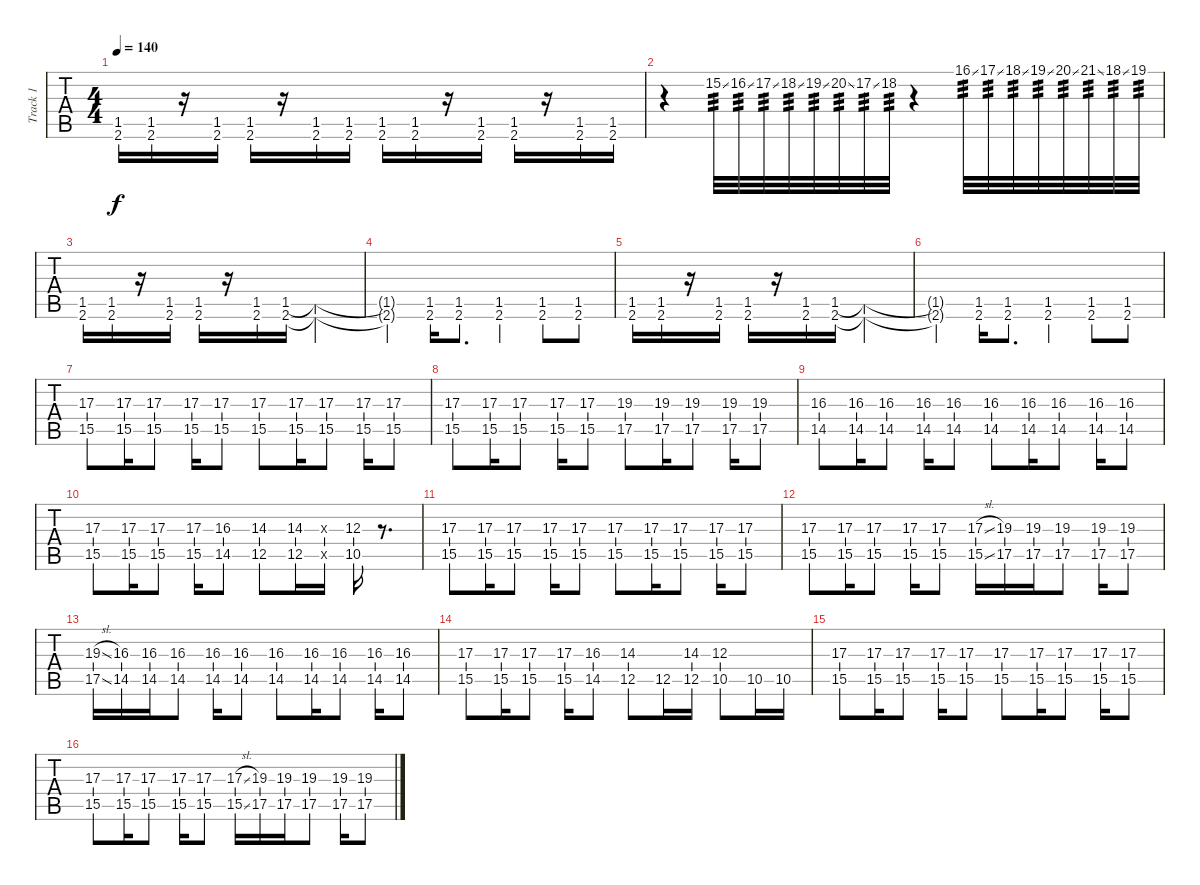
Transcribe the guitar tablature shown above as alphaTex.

\track ("Track 1" "Track 1") {instrument distortionguitar}
\staff {tabs}
\tuning (Db4 Ab3 E3 B2 Gb2 B1) {hide}
\ts (4 4)
\tempo 140
\clef g2
\ks c
(1.5 2.6).16{dy f} (1.5 2.6).16 r.16 (1.5 2.6).16 (1.5 2.6).16 r.16 (1.5 2.6).16 (1.5 2.6).16 (1.5 2.6).16 (1.5 2.6).16 r.16 (1.5 2.6).16 (1.5 2.6).16 r.16 (1.5 2.6).16 (1.5 2.6).16 |
r.4 15.2{ss}.32{tp 3} 16.2{ss}.32{tp 3} 17.2{ss}.32{tp 3} 18.2{ss}.32{tp 3} 19.2{ss}.32{tp 3} 20.2{ss}.32{tp 3} 17.2{ss}.32{tp 3} 18.2.32{tp 3} r.4 16.1{ss}.32{tp 3} 17.1{ss}.32{tp 3} 18.1{ss}.32{tp 3} 19.1{ss}.32{tp 3} 20.1{ss}.32{tp 3} 21.1{ss}.32{tp 3} 18.1{ss}.32{tp 3} 19.1.32{tp 3} |
(1.5 2.6).16 (1.5 2.6).16 r.16 (1.5 2.6).16 (1.5 2.6).16 r.16 (1.5 2.6).16 (1.5 2.6).16 (1.5{t} 2.6{t}).2 |
(1.5{t} 2.6{t}).4 (1.5 2.6).16 (1.5 2.6).8{d} (1.5 2.6).4 (1.5 2.6).8 (1.5 2.6).8 |
(1.5 2.6).16 (1.5 2.6).16 r.16 (1.5 2.6).16 (1.5 2.6).16 r.16 (1.5 2.6).16 (1.5 2.6).16 (1.5{t} 2.6{t}).2 |
(1.5{t} 2.6{t}).4 (1.5 2.6).16 (1.5 2.6).8{d} (1.5 2.6).4 (1.5 2.6).8 (1.5 2.6).8 |
(17.3 15.5).8 (17.3 15.5).16 (17.3 15.5).8 (17.3 15.5).16 (17.3 15.5).8 (17.3 15.5).8 (17.3 15.5).16 (17.3 15.5).8 (17.3 15.5).16 (17.3 15.5).8 |
(17.3 15.5).8 (17.3 15.5).16 (17.3 15.5).8 (17.3 15.5).16 (17.3 15.5).8 (19.3 17.5).8 (19.3 17.5).16 (19.3 17.5).8 (19.3 17.5).16 (19.3 17.5).8 |
(16.3 14.5).8 (16.3 14.5).16 (16.3 14.5).8 (16.3 14.5).16 (16.3 14.5).8 (16.3 14.5).8 (16.3 14.5).16 (16.3 14.5).8 (16.3 14.5).16 (16.3 14.5).8 |
(17.3 15.5).8 (17.3 15.5).16 (17.3 15.5).8 (17.3 15.5).16 (16.3 14.5).8 (14.3 12.5).8 (14.3 12.5).16 (0.3{x} 0.5{x}).16 (12.3 10.5).16 r.8{d} |
(17.3 15.5).8 (17.3 15.5).16 (17.3 15.5).8 (17.3 15.5).16 (17.3 15.5).8 (17.3 15.5).8 (17.3 15.5).16 (17.3 15.5).8 (17.3 15.5).16 (17.3 15.5).8 |
(17.3 15.5).8 (17.3 15.5).16 (17.3 15.5).8 (17.3 15.5).16 (17.3 15.5).8 (17.3{sl} 15.5{sl}).16 (19.3 17.5).16 (19.3 17.5).16 (19.3 17.5).8 (19.3 17.5).16 (19.3 17.5).8 |
(19.3{sl} 17.5{sl}).16 (16.3 14.5).16 (16.3 14.5).16 (16.3 14.5).8 (16.3 14.5).16 (16.3 14.5).8 (16.3 14.5).8 (16.3 14.5).16 (16.3 14.5).8 (16.3 14.5).16 (16.3 14.5).8 |
(17.3 15.5).8 (17.3 15.5).16 (17.3 15.5).8 (17.3 15.5).16 (16.3 14.5).8 (14.3 12.5).8 12.5.16 (14.3 12.5).16 (12.3 10.5).8 10.5.16 10.5.16 |
(17.3 15.5).8 (17.3 15.5).16 (17.3 15.5).8 (17.3 15.5).16 (17.3 15.5).8 (17.3 15.5).8 (17.3 15.5).16 (17.3 15.5).8 (17.3 15.5).16 (17.3 15.5).8 |
(17.3 15.5).8 (17.3 15.5).16 (17.3 15.5).8 (17.3 15.5).16 (17.3 15.5).8 (17.3{sl} 15.5{sl}).16 (19.3 17.5).16 (19.3 17.5).16 (19.3 17.5).8 (19.3 17.5).16 (19.3 17.5).8
